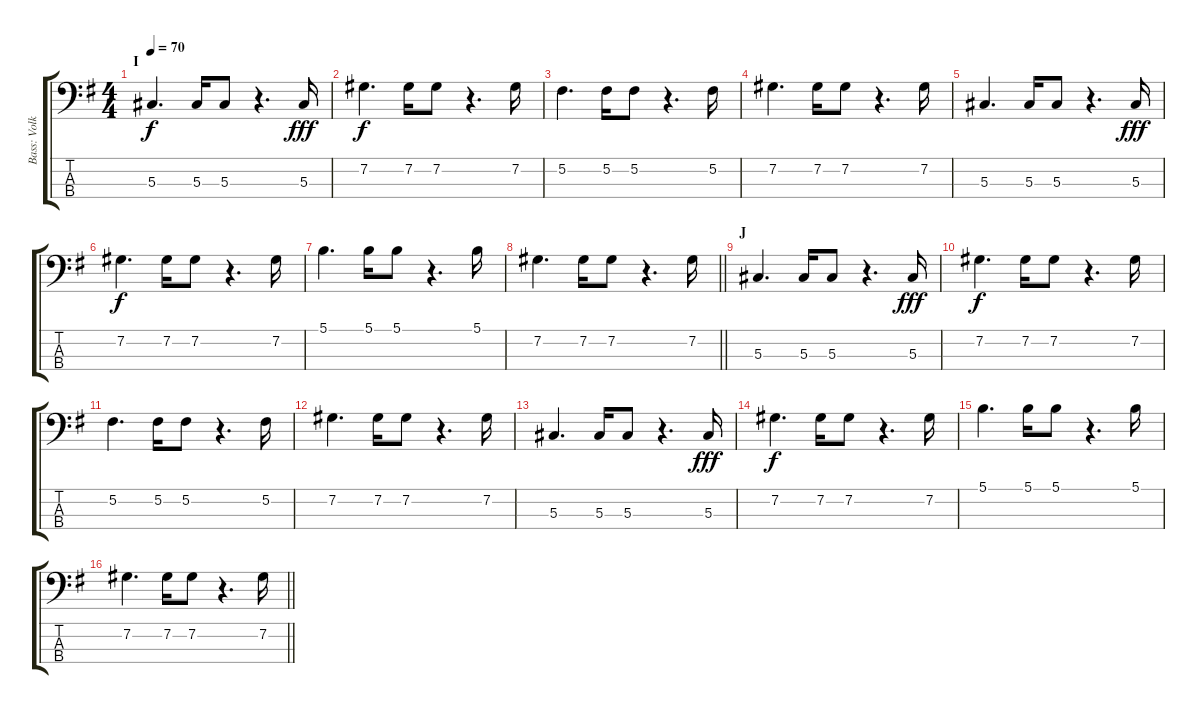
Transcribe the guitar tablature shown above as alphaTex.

\track ("Bass: Volker" "Bass: Volk") {instrument electricbassfinger}
\staff {score tabs}
\tuning (Gb2 Db2 Ab1 Eb1) {hide}
\ts (4 4)
\section ("" "I")
\tempo 70
\clef f4
\ks g
5.3.4{d dy f} 5.3.16 5.3.8 r.4{d} 5.3.16{dy fff} |
7.2.4{d dy f} 7.2.16 7.2.8 r.4{d} 7.2.16 |
5.2.4{d} 5.2.16 5.2.8 r.4{d} 5.2.16 |
7.2.4{d} 7.2.16 7.2.8 r.4{d} 7.2.16 |
5.3.4{d} 5.3.16 5.3.8 r.4{d} 5.3.16{dy fff} |
7.2.4{d dy f} 7.2.16 7.2.8 r.4{d} 7.2.16 |
5.1.4{d} 5.1.16 5.1.8 r.4{d} 5.1.16 |
\barLineRight lightlight
7.2.4{d} 7.2.16 7.2.8 r.4{d} 7.2.16 |
\section ("" "J")
5.3.4{d} 5.3.16 5.3.8 r.4{d} 5.3.16{dy fff} |
7.2.4{d dy f} 7.2.16 7.2.8 r.4{d} 7.2.16 |
5.2.4{d} 5.2.16 5.2.8 r.4{d} 5.2.16 |
7.2.4{d} 7.2.16 7.2.8 r.4{d} 7.2.16 |
5.3.4{d} 5.3.16 5.3.8 r.4{d} 5.3.16{dy fff} |
7.2.4{d dy f} 7.2.16 7.2.8 r.4{d} 7.2.16 |
5.1.4{d} 5.1.16 5.1.8 r.4{d} 5.1.16 |
\barLineRight lightlight
7.2.4{d} 7.2.16 7.2.8 r.4{d} 7.2.16
